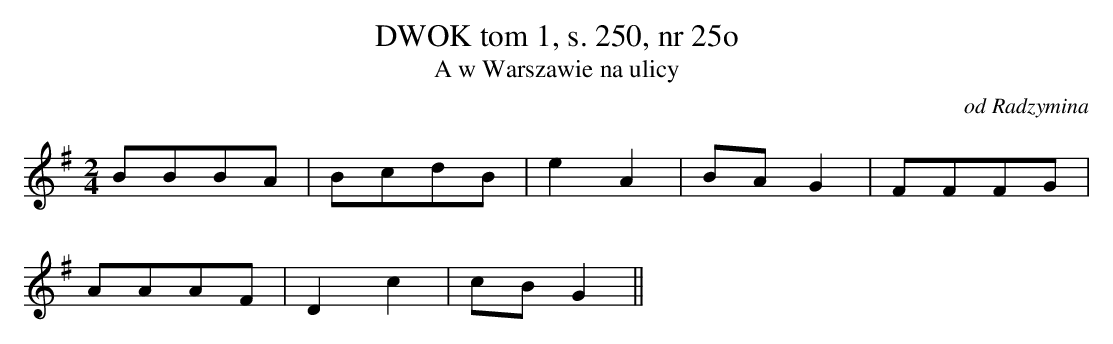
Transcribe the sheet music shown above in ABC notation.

X:1
T:DWOK tom 1, s. 250, nr 25o
T:A w Warszawie na ulicy
O:od Radzymina
M:2/4
L:1/8
K:G
BBBA | BcdB | e2A2 | BAG2 |FFFG |
 AAAF | D2c2 | cBG2||
